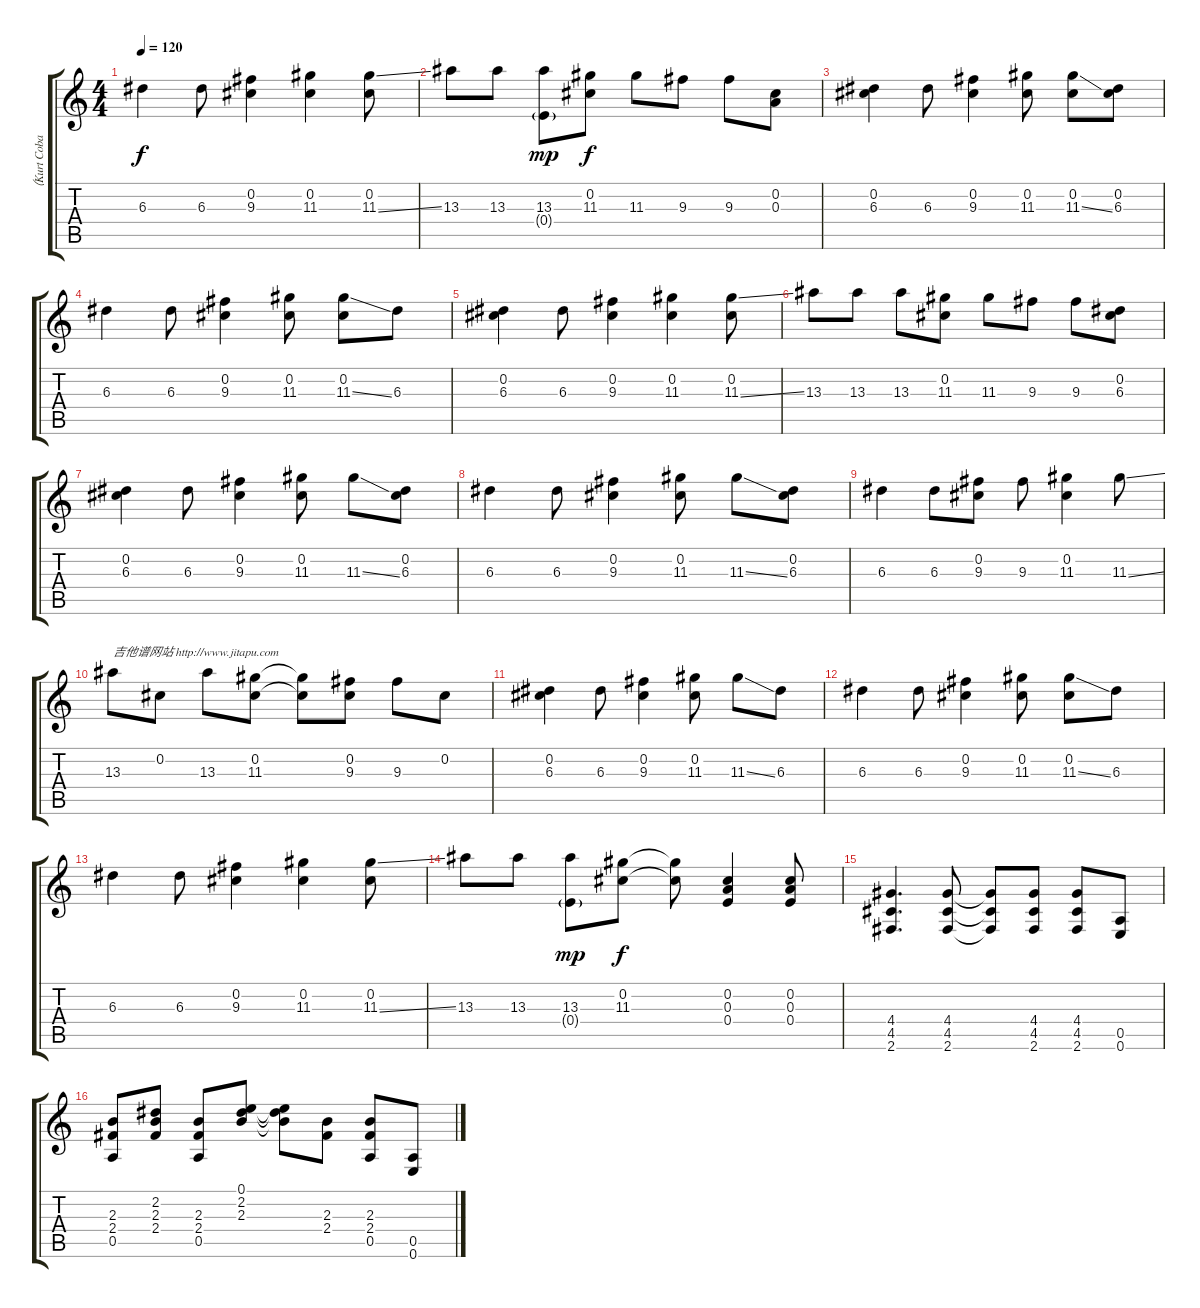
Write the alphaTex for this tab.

\track ("（Kurt Cobain）吉他" "（Kurt Coba") {instrument distortionguitar}
\staff {score tabs}
\tuning (E4 Db4 A3 E3 A2 E2) {hide}
\ts (4 4)
\tempo 120
\clef g2
\ks c
6.3.4{dy f} 6.3.8 (0.2 9.3).4 (0.2 11.3).4 (0.2 11.3{ss}).8 |
13.3.8 13.3.8 (13.3 0.4{g}).8{dy mp} (0.2 11.3).8{dy f} 11.3.8 9.3.8 9.3.8 (0.2 0.3).8 |
(0.2 6.3).4 6.3.8 (0.2 9.3).4 (0.2 11.3).8 (0.2 11.3{ss}).8 (0.2 6.3).8 |
6.3.4 6.3.8 (0.2 9.3).4 (0.2 11.3).8 (0.2 11.3{ss}).8 6.3.8 |
(0.2 6.3).4 6.3.8 (0.2 9.3).4 (0.2 11.3).4 (0.2 11.3{ss}).8 |
13.3.8 13.3.8 13.3.8 (0.2 11.3).8 11.3.8 9.3.8 9.3.8 (0.2 6.3).8 |
(0.2 6.3).4 6.3.8 (0.2 9.3).4 (0.2 11.3).8 11.3{ss}.8 (0.2 6.3).8 |
6.3.4 6.3.8 (0.2 9.3).4 (0.2 11.3).8 11.3{ss}.8 (0.2 6.3).8 |
6.3.4 6.3.8 (0.2 9.3).8 9.3.8 (0.2 11.3).4 11.3{ss}.8 |
13.3.8{txt "吉他谱网站 http://www.jitapu.com"} 0.2.8 13.3.8 (0.2 11.3).8 (0.2{t} 11.3{t}).8 (0.2 9.3).8 9.3.8 0.2.8 |
(0.2 6.3).4 6.3.8 (0.2 9.3).4 (0.2 11.3).8 11.3{ss}.8 6.3.8 |
6.3.4 6.3.8 (0.2 9.3).4 (0.2 11.3).8 (0.2 11.3{ss}).8 6.3.8 |
6.3.4 6.3.8 (0.2 9.3).4 (0.2 11.3).4 (0.2 11.3{ss}).8 |
13.3.8 13.3.8 (13.3 0.4{g}).8{dy mp} (0.2 11.3).8{dy f} (0.2{t} 11.3{t}).8 (0.2 0.3 0.4).4 (0.2 0.3 0.4).8 |
(4.4 4.5 2.6).4{d} (4.4 4.5 2.6).8 (4.4{t} 4.5{t} 2.6{t}).8 (4.4 4.5 2.6).8 (4.4 4.5 2.6).8 (0.5 0.6).8 |
(2.3 2.4 0.5).8 (2.2 2.3 2.4).8 (2.3 2.4 0.5).8 (0.1 2.2 2.3).8 (0.1{t} 2.2{t} 2.3{t}).8 (2.3 2.4).8 (2.3 2.4 0.5).8 (0.5 0.6).8
